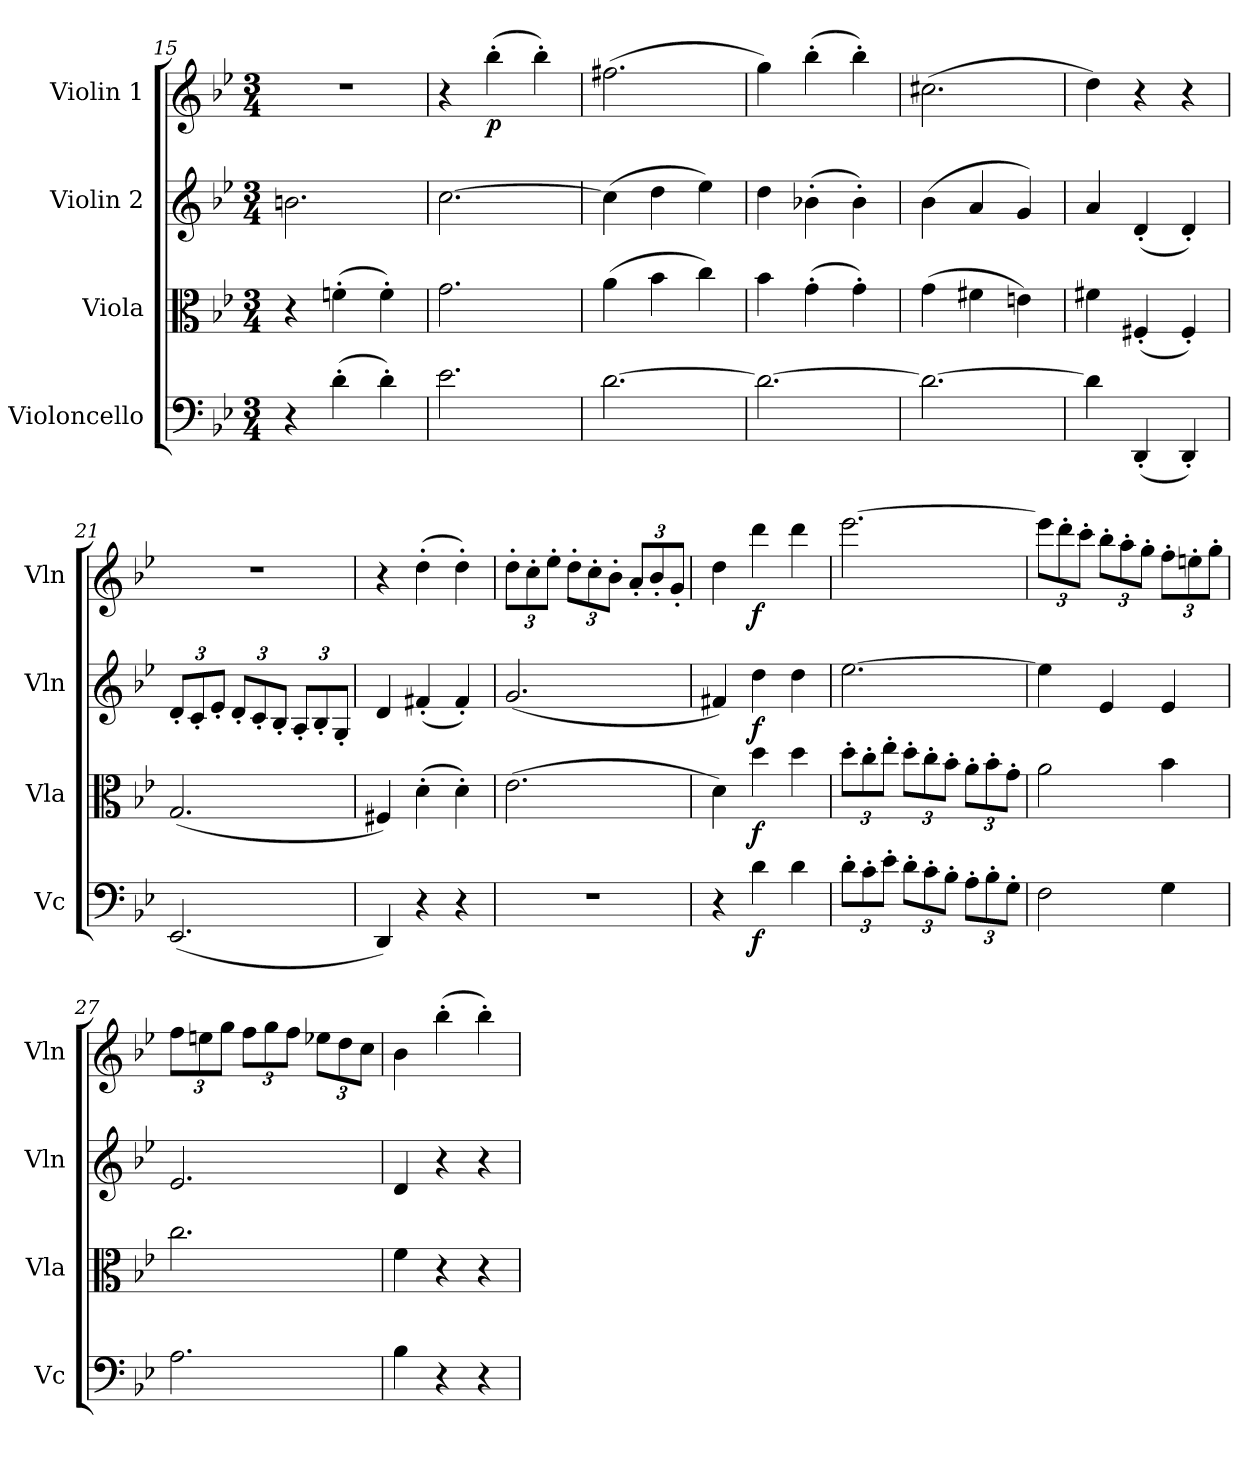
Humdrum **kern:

**kern	**dynam	**kern	**dynam	**kern	**dynam	**kern	**dynam
*part4	*part4	*part3	*part3	*part2	*part2	*part1	*part1
*staff4	*staff4	*staff3	*staff3	*staff2	*staff2	*staff1	*staff1
*I"Violoncello	*	*I"Viola	*	*I"Violin 2	*	*I"Violin 1	*
*I'Vc	*	*I'Vla	*	*I'Vln	*	*I'Vln	*
*clefF4	*	*clefC3	*	*clefG2	*	*clefG2	*
*k[b-e-]	*	*k[b-e-]	*	*k[b-e-]	*	*k[b-e-]	*
*M3/4	*	*M3/4	*	*M3/4	*	*M3/4	*
=15	=15	=15	=15	=15	=15	=15	=15
4r	.	4r	.	2.bn\	.	2.r	.
(>4d'\	.	(>4fn'\	.	.	.	.	.
4d'\)	.	4f'\)	.	.	.	.	.
=16	=16	=16	=16	=16	=16	=16	=16
2.e-\	.	2.g\	.	[2.cc\	.	4r	.
!	!	!	!	!	!	!	!LO:DY:b
.	.	.	.	.	.	(>4bb-'\	p
.	.	.	.	.	.	4bb-'\)	.
=17	=17	=17	=17	=17	=17	=17	=17
[2.d\	.	(>4a\	.	(>4cc\]	.	(>2.ff#X\	.
.	.	4b-\	.	4dd\	.	.	.
.	.	4cc\)	.	4ee-\)	.	.	.
=18	=18	=18	=18	=18	=18	=18	=18
2.d\_	.	4b-\	.	4dd\	.	4gg\)	.
.	.	(>4g'\	.	(>4b-X'\	.	(>4bb-'\	.
.	.	4g'\)	.	4b-'\)	.	4bb-'\)	.
!!LO:LB:g=z
=19	=19	=19	=19	=19	=19	=19	=19
2.d\_	.	(>4g\	.	(>4b-\	.	(>2.cc#X\	.
.	.	4f#X\	.	4a/	.	.	.
.	.	4en\)	.	4g/)	.	.	.
=20	=20	=20	=20	=20	=20	=20	=20
4d\]	.	4f#X\	.	4a/	.	4dd\)	.
(<4DD'/	.	(<4F#X'/	.	(<4d'/	.	4r	.
4DD'/)	.	4F#'/)	.	4d'/)	.	4r	.
=21	=21	=21	=21	=21	=21	=21	=21
*	*	*	*	*Xbrackettup	*	*	*
(<2.EE-/	.	(<2.G/	.	12d'/L	.	2.r	.
.	.	.	.	12c'/	.	.	.
.	.	.	.	12e-'/J	.	.	.
.	.	.	.	12d'/L	.	.	.
.	.	.	.	12c'/	.	.	.
.	.	.	.	12B-'/J	.	.	.
.	.	.	.	12A'/L	.	.	.
.	.	.	.	12B-'/	.	.	.
.	.	.	.	12G'/J	.	.	.
=22	=22	=22	=22	=22	=22	=22	=22
4DD/)	.	4F#X/)	.	4d/	.	4r	.
4r	.	(>4d'\	.	(<4f#X'/	.	(>4dd'\	.
4r	.	4d'\)	.	4f#'/)	.	4dd'\)	.
=23	=23	=23	=23	=23	=23	=23	=23
*	*	*	*	*	*	*Xbrackettup	*
2.r	.	(>2.e-\	.	(<2.g/	.	12dd'\L	.
.	.	.	.	.	.	12cc'\	.
.	.	.	.	.	.	12ee-'\J	.
.	.	.	.	.	.	12dd'\L	.
.	.	.	.	.	.	12cc'\	.
.	.	.	.	.	.	12b-'\J	.
.	.	.	.	.	.	12a'/L	.
.	.	.	.	.	.	12b-'/	.
.	.	.	.	.	.	12g'/J	.
=24	=24	=24	=24	=24	=24	=24	=24
4r	.	4d\)	.	4f#X/)	.	4dd\	.
!	!LO:DY:b	!	!LO:DY:b	!	!LO:DY:b	!	!LO:DY:b
4d\	f	4dd\	f	4dd\	f	4ddd\	f
4d\	.	4dd\	.	4dd\	.	4ddd\	.
=25	=25	=25	=25	=25	=25	=25	=25
*Xbrackettup	*	*Xbrackettup	*	*	*	*	*
12d'\L	.	12dd'\L	.	[2.ee-\	.	[2.eee-\	.
12c'\	.	12cc'\	.	.	.	.	.
12e-'\J	.	12ee-'\J	.	.	.	.	.
12d'\L	.	12dd'\L	.	.	.	.	.
12c'\	.	12cc'\	.	.	.	.	.
12B-'\J	.	12b-'\J	.	.	.	.	.
12A'\L	.	12a'\L	.	.	.	.	.
12B-'\	.	12b-'\	.	.	.	.	.
12G'\J	.	12g'\J	.	.	.	.	.
!!LO:LB:g=z
=26	=26	=26	=26	=26	=26	=26	=26
2F\	.	2a\	.	4ee-\]	.	12eee-\L]	.
.	.	.	.	.	.	12ddd'\	.
.	.	.	.	.	.	12ccc'\J	.
.	.	.	.	4e-/	.	12bb-'\L	.
.	.	.	.	.	.	12aa'\	.
.	.	.	.	.	.	12gg'\J	.
4G\	.	4b-\	.	4e-/	.	12ff'\L	.
.	.	.	.	.	.	12een'\	.
.	.	.	.	.	.	12gg'\J	.
=27	=27	=27	=27	=27	=27	=27	=27
2.A\	.	2.cc\	.	2.e-/	.	12ff\L	.
.	.	.	.	.	.	12een\	.
.	.	.	.	.	.	12gg\J	.
.	.	.	.	.	.	12ff\L	.
.	.	.	.	.	.	12gg\	.
.	.	.	.	.	.	12ff\J	.
.	.	.	.	.	.	12ee-X\L	.
.	.	.	.	.	.	12dd\	.
.	.	.	.	.	.	12cc\J	.
=28	=28	=28	=28	=28	=28	=28	=28
4B-\	.	4f\	.	4d/	.	4b-\	.
4r	.	4r	.	4r	.	(>4bb-'\	.
4r	.	4r	.	4r	.	4bb-'\)	.
=	=	=	=	=	=	=	=
*-	*-	*-	*-	*-	*-	*-	*-
